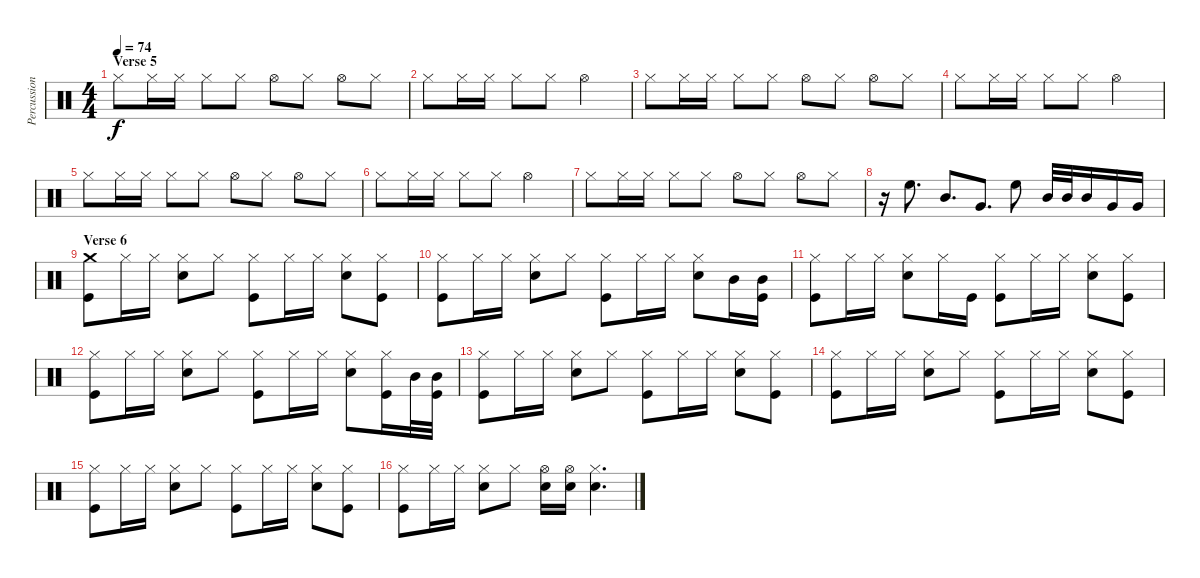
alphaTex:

\track ("Percussion (Henley)" "Percussion") {instrument percussion}
\staff {score}
\articulation defaults
\ts (4 4)
\section ("" "Verse 5")
\tempo 74
\clef neutral
\ks c "Hi-Hat (closed)".8{dy f} "Hi-Hat (closed)".16 "Hi-Hat (closed)".16 "Hi-Hat (closed)".8 "Hi-Hat (closed)".8 "Hi-Hat (open)".8 "Hi-Hat (closed)".8 "Hi-Hat (open)".8 "Hi-Hat (closed)".8
|
"Hi-Hat (closed)".8 "Hi-Hat (closed)".16 "Hi-Hat (closed)".16 "Hi-Hat (closed)".8 "Hi-Hat (closed)".8 "Hi-Hat (open)".2 |
"Hi-Hat (closed)".8 "Hi-Hat (closed)".16 "Hi-Hat (closed)".16 "Hi-Hat (closed)".8 "Hi-Hat (closed)".8 "Hi-Hat (open)".8 "Hi-Hat (closed)".8 "Hi-Hat (open)".8 "Hi-Hat (closed)".8 |
"Hi-Hat (closed)".8 "Hi-Hat (closed)".16 "Hi-Hat (closed)".16 "Hi-Hat (closed)".8 "Hi-Hat (closed)".8 "Hi-Hat (open)".2 |
"Hi-Hat (closed)".8 "Hi-Hat (closed)".16 "Hi-Hat (closed)".16 "Hi-Hat (closed)".8 "Hi-Hat (closed)".8 "Hi-Hat (open)".8 "Hi-Hat (closed)".8 "Hi-Hat (open)".8 "Hi-Hat (closed)".8 |
"Hi-Hat (closed)".8 "Hi-Hat (closed)".16 "Hi-Hat (closed)".16 "Hi-Hat (closed)".8 "Hi-Hat (closed)".8 "Hi-Hat (open)".2 |
"Hi-Hat (closed)".8 "Hi-Hat (closed)".16 "Hi-Hat (closed)".16 "Hi-Hat (closed)".8 "Hi-Hat (closed)".8 "Hi-Hat (open)".8 "Hi-Hat (closed)".8 "Hi-Hat (open)".8 "Hi-Hat (closed)".8 |
r.16 "High Floor Tom (hit)".8{d} "Mid Tom (hit)".8{d} "Very Low Tom (hit)".8{d} "High Floor Tom (hit)".8 "Mid Tom (hit)".32 "Mid Tom (hit)".32 "Mid Tom (hit)".16 "Very Low Tom (hit)".16 "Very Low Tom (hit)".16 |
\section ("" "Verse 6")
("Crash medium (hit)" "Kick (hit)").8 "Hi-Hat (closed)".16 "Hi-Hat (closed)".16 ("Hi-Hat (closed)" "Snare (hit) 2").8 "Hi-Hat (closed)".8 ("Hi-Hat (closed)" "Kick (hit)").8 "Hi-Hat (closed)".16 "Hi-Hat (closed)".16 ("Hi-Hat (closed)" "Snare (hit) 2").8 ("Hi-Hat (closed)" "Kick (hit)").8 |
("Hi-Hat (closed)" "Kick (hit)").8 "Hi-Hat (closed)".16 "Hi-Hat (closed)".16 ("Hi-Hat (closed)" "Snare (hit) 2").8 "Hi-Hat (closed)".8 ("Hi-Hat (closed)" "Kick (hit)").8 "Hi-Hat (closed)".16 "Hi-Hat (closed)".16 ("Hi-Hat (closed)" "Snare (hit) 2").8 "Mid Tom (hit)".16 ("Mid Tom (hit)" "Kick (hit)").16 |
("Hi-Hat (closed)" "Kick (hit)").8 "Hi-Hat (closed)".16 "Hi-Hat (closed)".16 ("Hi-Hat (closed)" "Snare (hit) 2").8 "Hi-Hat (closed)".16 "Kick (hit)".16 ("Hi-Hat (closed)" "Kick (hit)").8 "Hi-Hat (closed)".16 "Hi-Hat (closed)".16 ("Hi-Hat (closed)" "Snare (hit) 2").8 ("Hi-Hat (closed)" "Kick (hit)").8 |
("Hi-Hat (closed)" "Kick (hit)").8 "Hi-Hat (closed)".16 "Hi-Hat (closed)".16 ("Hi-Hat (closed)" "Snare (hit) 2").8 "Hi-Hat (closed)".8 ("Hi-Hat (closed)" "Kick (hit)").8 "Hi-Hat (closed)".16 "Hi-Hat (closed)".16 ("Hi-Hat (closed)" "Snare (hit) 2").8 ("Hi-Hat (closed)" "Kick (hit)").16 "Mid Tom (hit)".32 ("Mid Tom (hit)" "Kick (hit)").32 |
("Hi-Hat (closed)" "Kick (hit)").8 "Hi-Hat (closed)".16 "Hi-Hat (closed)".16 ("Hi-Hat (closed)" "Snare (hit) 2").8 "Hi-Hat (closed)".8 ("Hi-Hat (closed)" "Kick (hit)").8 "Hi-Hat (closed)".16 "Hi-Hat (closed)".16 ("Hi-Hat (closed)" "Snare (hit) 2").8 ("Hi-Hat (closed)" "Kick (hit)").8 |
("Hi-Hat (closed)" "Kick (hit)").8 "Hi-Hat (closed)".16 "Hi-Hat (closed)".16 ("Hi-Hat (closed)" "Snare (hit) 2").8 "Hi-Hat (closed)".8 ("Hi-Hat (closed)" "Kick (hit)").8 "Hi-Hat (closed)".16 "Hi-Hat (closed)".16 ("Hi-Hat (closed)" "Snare (hit) 2").8 ("Hi-Hat (closed)" "Kick (hit)").8 |
("Hi-Hat (closed)" "Kick (hit)").8 "Hi-Hat (closed)".16 "Hi-Hat (closed)".16 ("Hi-Hat (closed)" "Snare (hit) 2").8 "Hi-Hat (closed)".8 ("Hi-Hat (closed)" "Kick (hit)").8 "Hi-Hat (closed)".16 "Hi-Hat (closed)".16 ("Hi-Hat (closed)" "Snare (hit) 2").8 ("Hi-Hat (closed)" "Kick (hit)").8 |
("Hi-Hat (closed)" "Kick (hit)").8 "Hi-Hat (closed)".16 "Hi-Hat (closed)".16 ("Hi-Hat (closed)" "Snare (hit) 2").8 "Hi-Hat (closed)".8 ("Hi-Hat (open)" "Snare (hit) 2").16 ("Hi-Hat (open)" "Snare (hit) 2").16 ("Hi-Hat (closed)" "Snare (hit) 2").4{d}
